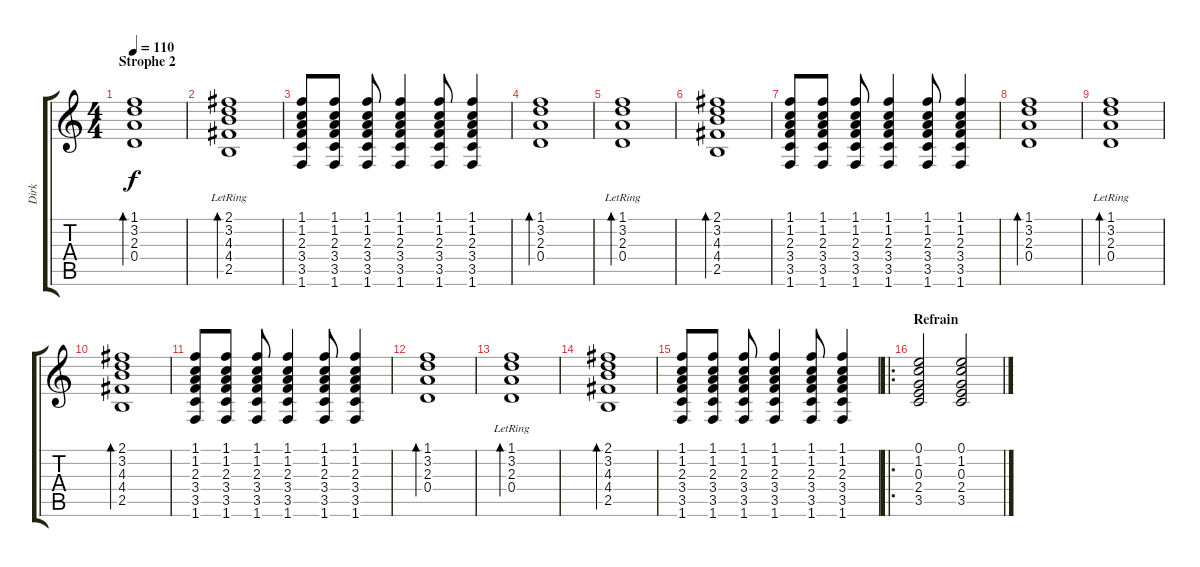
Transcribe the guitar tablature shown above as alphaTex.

\track ("Dirk" "Dirk") {instrument acousticguitarnylon}
\staff {score tabs}
\tuning (E4 B3 G3 D3 A2 E2) {hide}
\ts (4 4)
\section ("" "Strophe 2")
\tempo 110
\clef g2
\ks c
(1.1 3.2 2.3 0.4).1{bd 240 dy f} |
(2.1{lr} 3.2{lr} 4.3{lr} 4.4{lr} 2.5{lr}).1{bd 240} |
(1.1 1.2 2.3 3.4 3.5 1.6).8 (1.1 1.2 2.3 3.4 3.5 1.6).8 (1.1 1.2 2.3 3.4 3.5 1.6).8 (1.1 1.2 2.3 3.4 3.5 1.6).4 (1.1 1.2 2.3 3.4 3.5 1.6).8 (1.1 1.2 2.3 3.4 3.5 1.6).4 |
(1.1 3.2 2.3 0.4).1{bd 240} |
(1.1 3.2 2.3{lr} 0.4).1{bd 120} |
(2.1 3.2 4.3 4.4 2.5).1{bd 120} |
(1.1 1.2 2.3 3.4 3.5 1.6).8 (1.1 1.2 2.3 3.4 3.5 1.6).8 (1.1 1.2 2.3 3.4 3.5 1.6).8 (1.1 1.2 2.3 3.4 3.5 1.6).4 (1.1 1.2 2.3 3.4 3.5 1.6).8 (1.1 1.2 2.3 3.4 3.5 1.6).4 |
(1.1 3.2 2.3 0.4).1{bd 240} |
(1.1 3.2 2.3{lr} 0.4).1{bd 240} |
(2.1 3.2 4.3 4.4 2.5).1{bd 240} |
(1.1 1.2 2.3 3.4 3.5 1.6).8 (1.1 1.2 2.3 3.4 3.5 1.6).8 (1.1 1.2 2.3 3.4 3.5 1.6).8 (1.1 1.2 2.3 3.4 3.5 1.6).4 (1.1 1.2 2.3 3.4 3.5 1.6).8 (1.1 1.2 2.3 3.4 3.5 1.6).4 |
(1.1 3.2 2.3 0.4).1{bd 240} |
(1.1 3.2 2.3{lr} 0.4).1{bd 240} |
(2.1 3.2 4.3 4.4 2.5).1{bd 240} |
(1.1 1.2 2.3 3.4 3.5 1.6).8 (1.1 1.2 2.3 3.4 3.5 1.6).8 (1.1 1.2 2.3 3.4 3.5 1.6).8 (1.1 1.2 2.3 3.4 3.5 1.6).4 (1.1 1.2 2.3 3.4 3.5 1.6).8 (1.1 1.2 2.3 3.4 3.5 1.6).4 |
\ro
\section ("" "Refrain")
(0.1 1.2 0.3 2.4 3.5).2 (0.1 1.2 0.3 2.4 3.5).2
